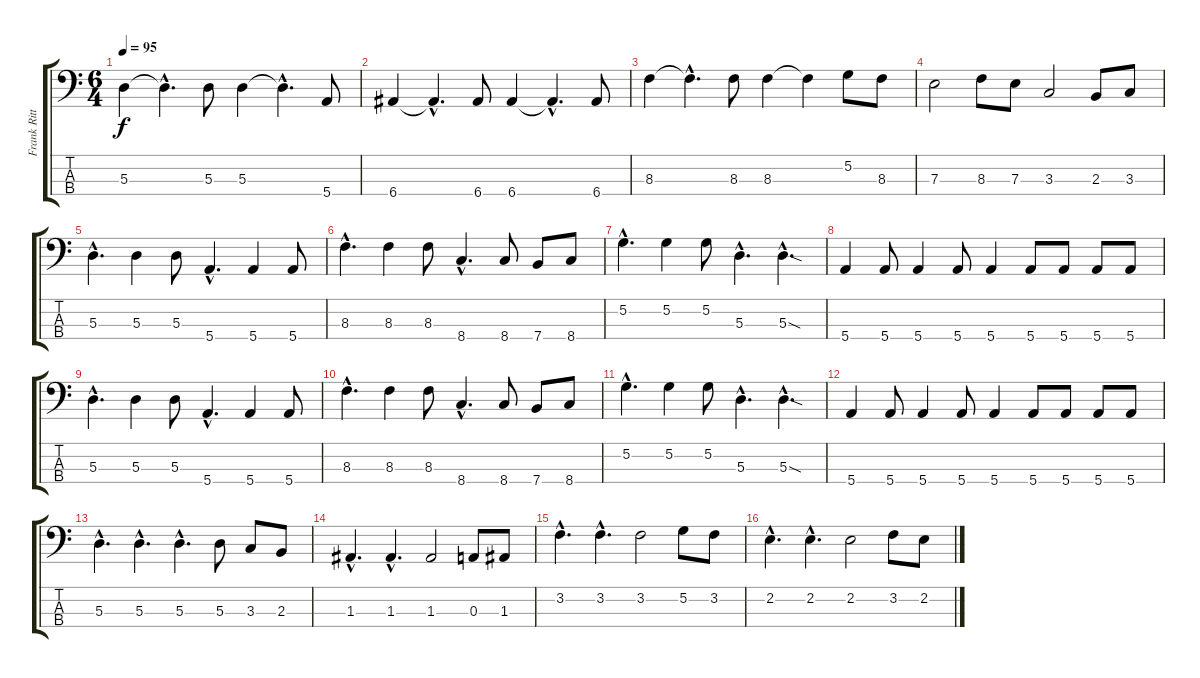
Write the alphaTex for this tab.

\track ("Frank Rittel" "Frank Ritt") {instrument electricbasspick}
\staff {score tabs}
\tuning (G2 D2 A1 E1) {hide}
\ts (6 4)
\tempo 95
\clef f4
\ks c
5.3.4{dy f} 5.3{hac t}.4{d} 5.3.8 5.3.4 5.3{hac t}.4{d} 5.4.8 |
6.4.4 6.4{hac t}.4{d} 6.4.8 6.4.4 6.4{hac t}.4{d} 6.4.8 |
8.3.4 8.3{hac t}.4{d} 8.3.8 8.3.4 8.3{t}.4 5.2.8 8.3.8 |
7.3.2 8.3.8 7.3.8 3.3.2 2.3.8 3.3.8 |
5.3{hac}.4{d} 5.3.4 5.3.8 5.4{hac}.4{d} 5.4.4 5.4.8 |
8.3{hac}.4{d} 8.3.4 8.3.8 8.4{hac}.4{d} 8.4.8 7.4.8 8.4.8 |
5.2{hac}.4{d} 5.2.4 5.2.8 5.3{hac}.4{d} 5.3{sod hac}.4{d} |
5.4.4 5.4.8 5.4.4 5.4.8 5.4.4 5.4.8 5.4.8 5.4.8 5.4.8 |
5.3{hac}.4{d} 5.3.4 5.3.8 5.4{hac}.4{d} 5.4.4 5.4.8 |
8.3{hac}.4{d} 8.3.4 8.3.8 8.4{hac}.4{d} 8.4.8 7.4.8 8.4.8 |
5.2{hac}.4{d} 5.2.4 5.2.8 5.3{hac}.4{d} 5.3{sod hac}.4{d} |
5.4.4 5.4.8 5.4.4 5.4.8 5.4.4 5.4.8 5.4.8 5.4.8 5.4.8 |
5.3{hac}.4{d} 5.3{hac}.4{d} 5.3{hac}.4{d} 5.3.8 3.3.8 2.3.8 |
1.3{hac}.4{d} 1.3{hac}.4{d} 1.3.2 0.3.8 1.3.8 |
3.2{hac}.4{d} 3.2{hac}.4{d} 3.2.2 5.2.8 3.2.8 |
2.2{hac}.4{d} 2.2{hac}.4{d} 2.2.2 3.2.8 2.2.8
